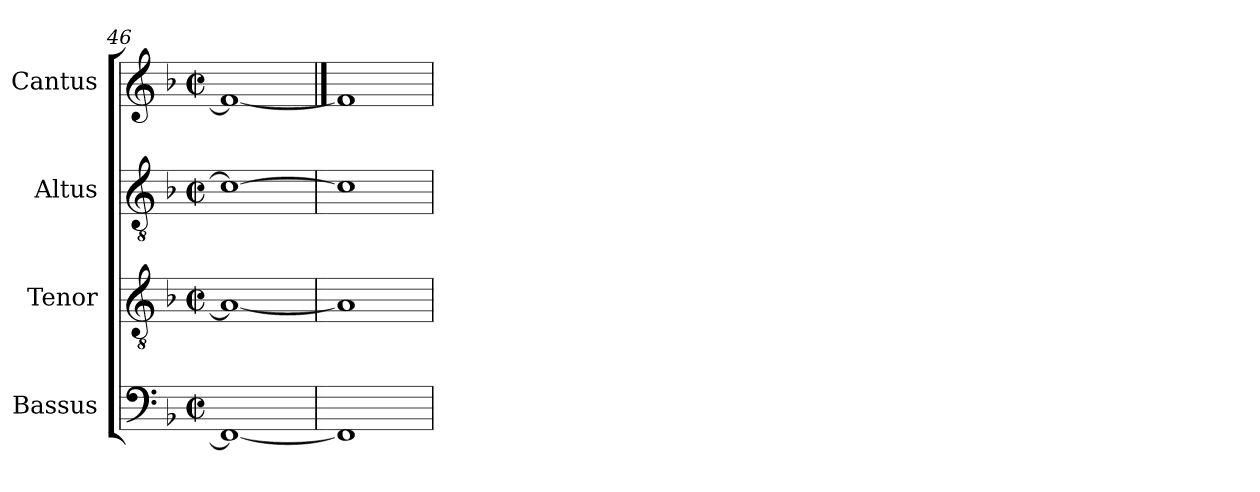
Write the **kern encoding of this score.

**kern	**kern	**kern	**kern
*part4	*part3	*part2	*part1
*staff4	*staff3	*staff2	*staff1
*I"Bassus	*I"Tenor	*I"Altus	*I"Cantus
*clefF4	*clefGv2	*clefGv2	*clefG2
*k[b-]	*k[b-]	*k[b-]	*k[b-]
*F:	*F:	*F:	*F:
*M2/2	*M2/2	*M2/2	*M2/2
*met(c|)	*met(c|)	*met(c|)	*met(c|)
=46	=46	=46	=46
1FF_	1A_	1c_	1f_
=47	=47	=47	==47
1FF]	1A]	1c]	1f]
=	=	=	=
*-	*-	*-	*-
